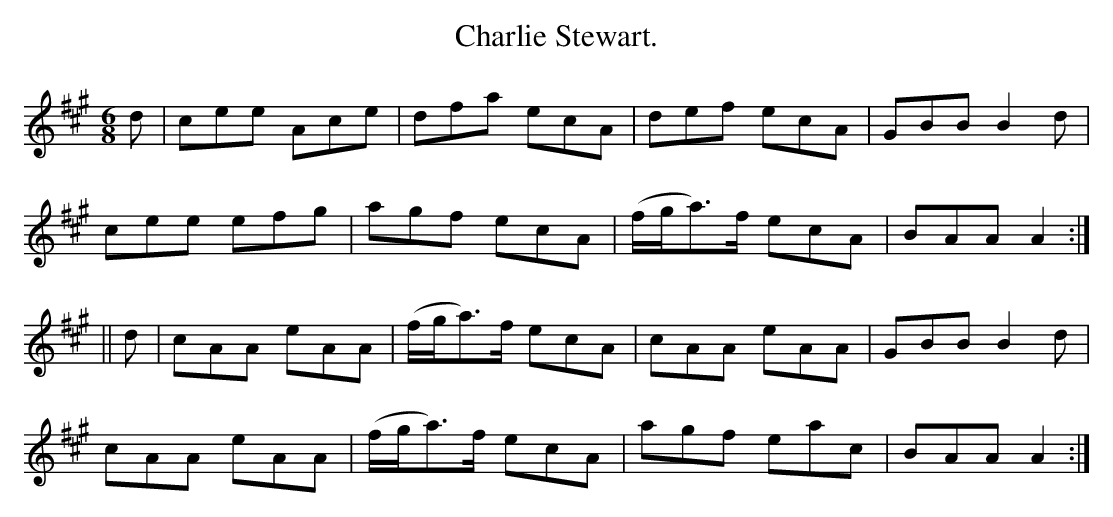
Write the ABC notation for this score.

X:1
T: Charlie Stewart.
M: 6/8
L: 1/8
K: A
d | cee Ace | dfa ecA | def ecA | GBB B2 d |
cee efg | agf ecA | (f/g/a)>f ecA | BAA A2 :|
|| d | cAA eAA | (f/g/a)>f ecA | cAA eAA | GBB B2 d |
cAA eAA | (f/g/a)>f ecA | agf eac | BAA A2 :|
